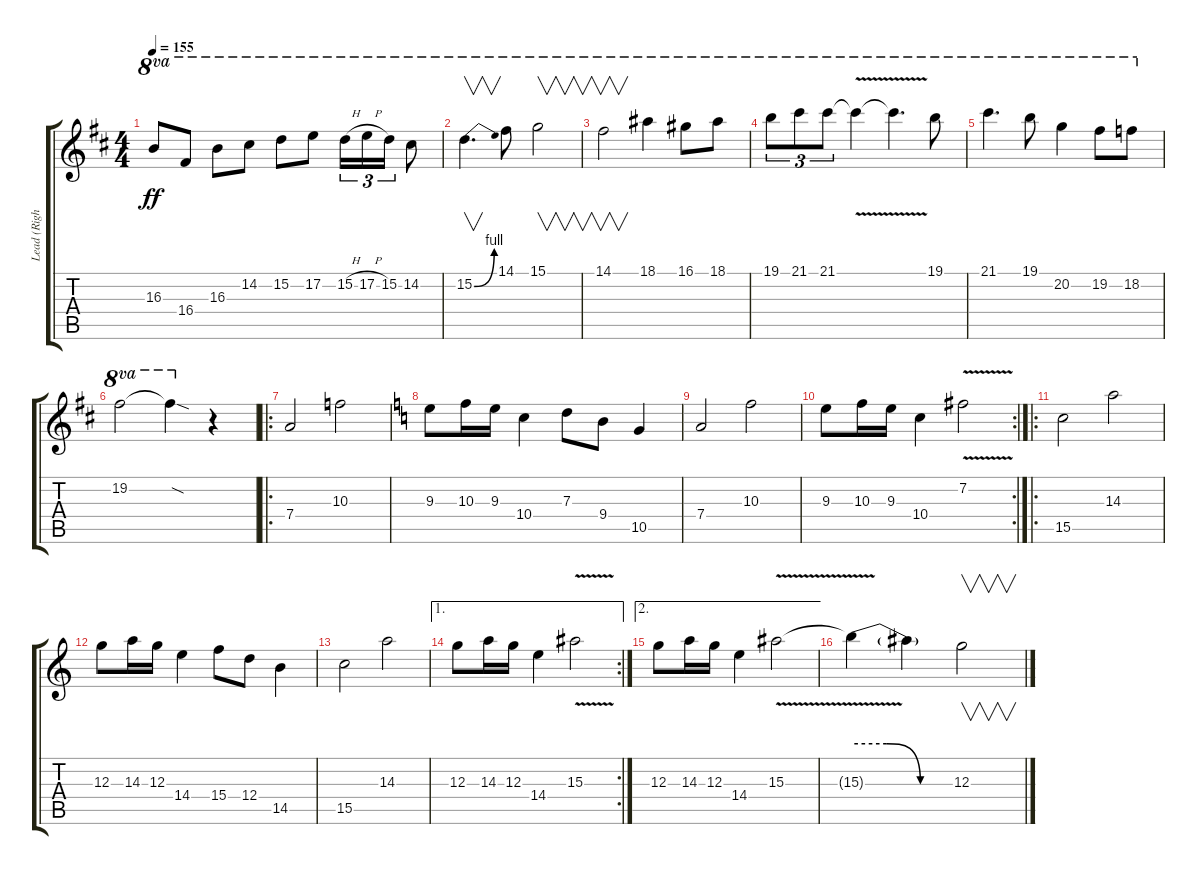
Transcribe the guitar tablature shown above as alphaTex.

\track ("Lead (Right channel)" "Lead (Righ") {instrument overdrivenguitar}
\staff {score tabs}
\tuning (E4 B3 G3 D3 A2 E2) {hide}
\ts (4 4)
\tempo 155
\clef g2
\ks d
16.3.8{ot 8va dy ff} 16.4.8{ot 8va} 16.3.8{ot 8va} 14.2.8{ot 8va} 15.2.8{ot 8va} 17.2.8{ot 8va} 15.2{h}.16{tu (3 2) ot 8va} 17.2{h}.16{tu (3 2) ot 8va} 15.2.16{tu (3 2) ot 8va} 14.2.8{ot 8va} |
15.2{be (bend 0 0 60 4)}.4{v d ot 8va} 14.1.8{ot 8va} 15.1.2{v ot 8va} |
14.1.2{v ot 8va} 18.1.4{ot 8va} 16.1.8{ot 8va} 18.1.8{ot 8va} |
19.1.8{tu (3 2) ot 8va} 21.1.8{tu (3 2) ot 8va} 21.1.8{tu (3 2) ot 8va} 21.1{v t}.4{ot 8va} 21.1{v t}.4{d ot 8va} 19.1.8{ot 8va} |
21.1.4{d ot 8va} 19.1.8{ot 8va} 20.2.4{ot 8va} 19.2.8{ot 8va} 18.2.8{ot 8va} |
19.2.2{ot 8va} 19.2{sod t}.4{ot 8va} r.4 |
\ro
7.4.2 10.3.2 |
\ks c
9.3.8 10.3.16 9.3.16 10.4.4 7.3.8 9.4.8 10.5.4 |
7.4.2 10.3.2 |
\rc 2
9.3.8 10.3.16 9.3.16 10.4.4 7.2{v}.2 |
\ro
15.5.2 14.3.2 |
12.3.8 14.3.16 12.3.16 14.4.4 15.4.8 12.4.8 14.5.4 |
15.5.2 14.3.2 |
\ae 1
\rc 2
12.3.8 14.3.16 12.3.16 14.4.4 15.3{v}.2 |
\ae 2
12.3.8 14.3.16 12.3.16 14.4.4 15.3{v}.2 |
15.3{be (custom 0 2 20 2 40 0 60 0) t}.4 15.3{t}.4 12.3.2{v}
